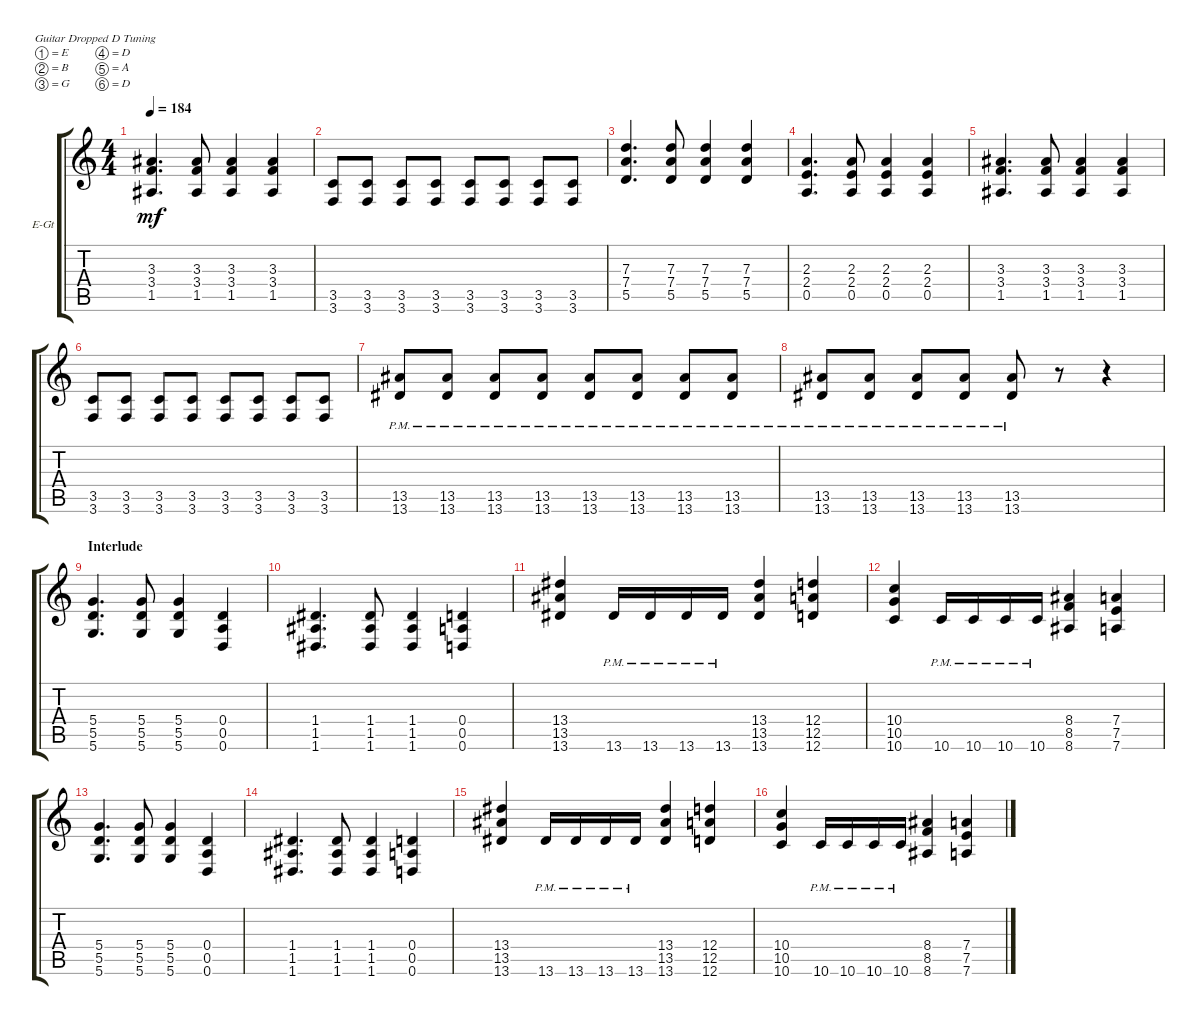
\defaultSystemsLayout 4
\bracketExtendMode groupsimilarinstruments
\firstSystemTrackNameOrientation horizontal
\otherSystemsTrackNameOrientation horizontal
\track ("Zachy Vengeance (Rhythm)" "E-Gt") {instrument distortionguitar}
\staff {score tabs}
\tuning (E4 B3 G3 D3 A2 D2)
\ts (4 4)
\tempo 184
\clef g2
\ks c
(1.5 3.4 3.3).4{d dy mf} (3.3 3.4 1.5).8 (1.5 3.4 3.3).4 (3.3 3.4 1.5).4 |
(3.6 3.5).8 (3.5 3.6).8 (3.6 3.5).8 (3.5 3.6).8 (3.6 3.5).8 (3.5 3.6).8 (3.6 3.5).8 (3.5 3.6).8 |
(5.5 7.4 7.3).4{d} (7.3 7.4 5.5).8 (5.5 7.4 7.3).4 (7.3 7.4 5.5).4 |
(0.5 2.4 2.3).4{d} (2.3 2.4 0.5).8 (0.5 2.4 2.3).4 (2.3 2.4 0.5).4 |
(1.5 3.4 3.3).4{d} (3.3 3.4 1.5).8 (1.5 3.4 3.3).4 (3.3 3.4 1.5).4 |
(3.6 3.5).8 (3.5 3.6).8 (3.6 3.5).8 (3.5 3.6).8 (3.6 3.5).8 (3.5 3.6).8 (3.6 3.5).8 (3.5 3.6).8 |
(13.6{pm} 13.5{pm}).8 (13.6{pm} 13.5{pm}).8 (13.5{pm} 13.6{pm}).8 (13.6{pm} 13.5{pm}).8 (13.5{pm} 13.6{pm}).8 (13.6{pm} 13.5{pm}).8 (13.5{pm} 13.6{pm}).8 (13.6{pm} 13.5{pm}).8 |
(13.6{pm} 13.5{pm}).8 (13.6{pm} 13.5{pm}).8 (13.5{pm} 13.6{pm}).8 (13.6{pm} 13.5{pm}).8 (13.5{pm} 13.6{pm}).8 r.8 r.4 |
\section ("" "Interlude")
(5.6 5.5 5.4).4{d} (5.5 5.4 5.6).8 (5.5 5.6 5.4).4 (0.4 0.5 0.6).4 |
(1.6 1.5 1.4).4{d} (1.4 1.5 1.6).8 (1.6 1.5 1.4).4 (0.4 0.5 0.6).4 |
(13.6 13.5 13.4).4 13.6{pm}.16 13.6{pm}.16 13.6{pm}.16 13.6{pm}.16 (13.6 13.5 13.4).4 (12.4 12.5 12.6).4 |
(10.6 10.5 10.4).4 10.6{pm}.16 10.6{pm}.16 10.6{pm}.16 10.6{pm}.16 (8.6 8.5 8.4).4 (7.4 7.5 7.6).4 |
(5.6 5.5 5.4).4{d} (5.5 5.4 5.6).8 (5.5 5.6 5.4).4 (0.4 0.5 0.6).4 |
(1.6 1.5 1.4).4{d} (1.4 1.5 1.6).8 (1.6 1.5 1.4).4 (0.4 0.5 0.6).4 |
(13.6 13.5 13.4).4 13.6{pm}.16 13.6{pm}.16 13.6{pm}.16 13.6{pm}.16 (13.6 13.5 13.4).4 (12.4 12.5 12.6).4 |
(10.6 10.5 10.4).4 10.6{pm}.16 10.6{pm}.16 10.6{pm}.16 10.6{pm}.16 (8.6 8.5 8.4).4 (7.4 7.5 7.6).4
